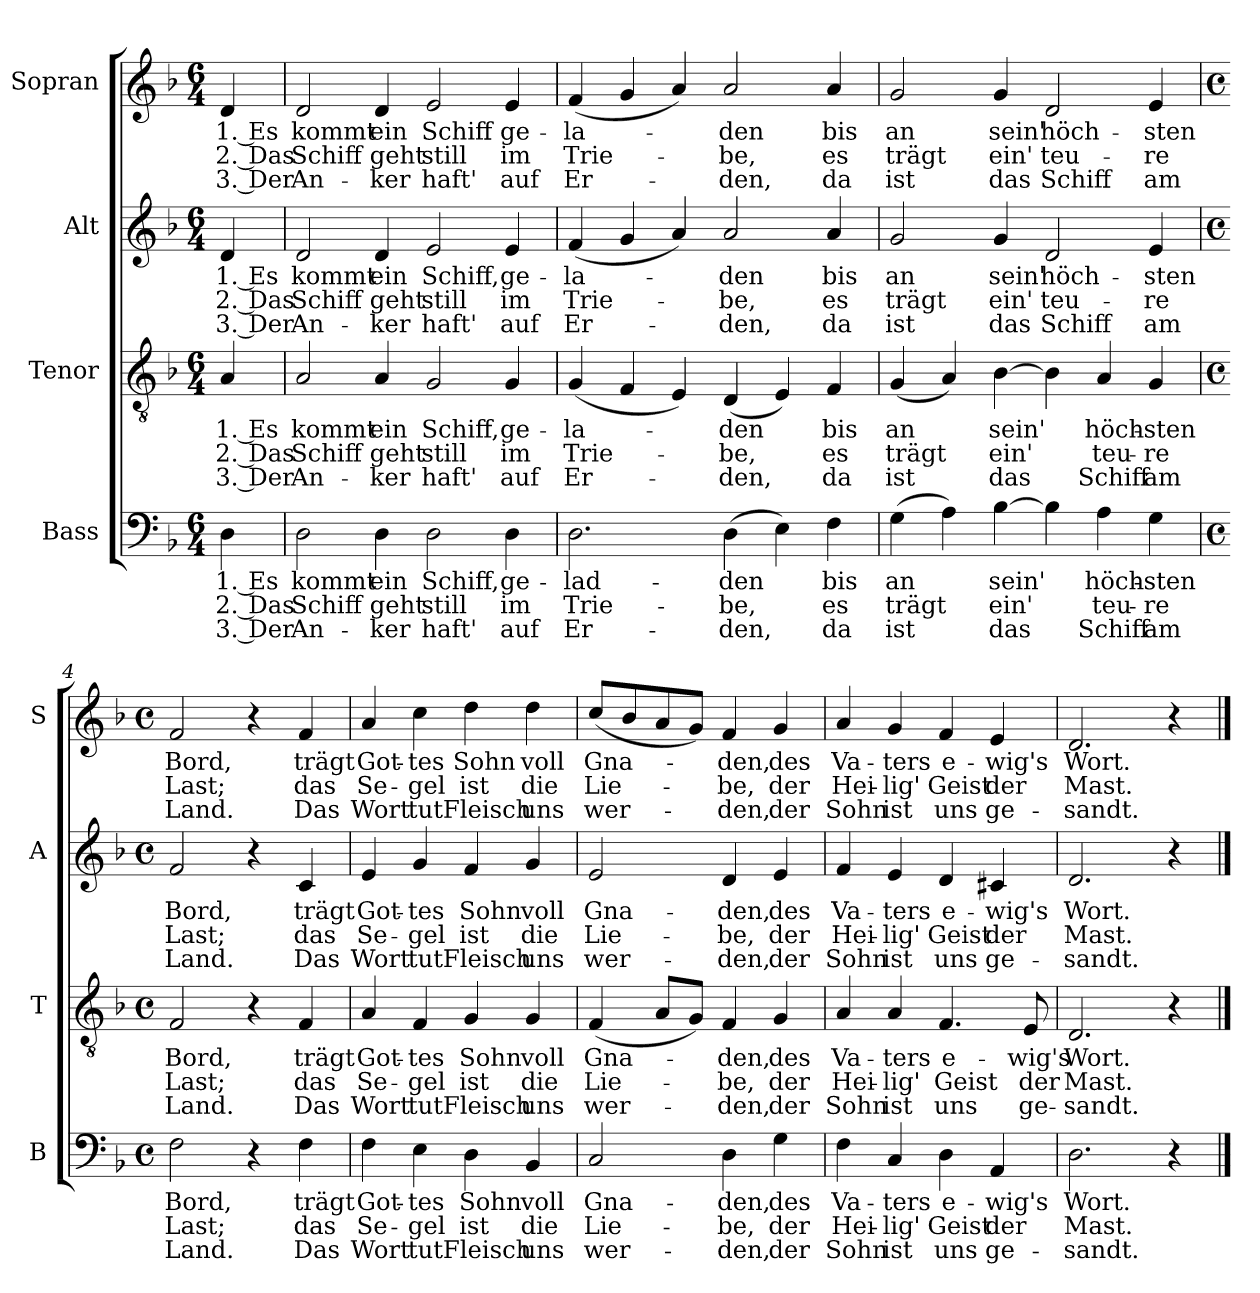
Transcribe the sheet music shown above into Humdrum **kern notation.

**kern	**text	**text	**text	**kern	**text	**text	**text	**kern	**text	**text	**text	**kern	**text	**text	**text
*part4	*part4	*part4	*part4	*part3	*part3	*part3	*part3	*part2	*part2	*part2	*part2	*part1	*part1	*part1	*part1
*staff4	*staff4	*staff4	*staff4	*staff3	*staff3	*staff3	*staff3	*staff2	*staff2	*staff2	*staff2	*staff1	*staff1	*staff1	*staff1
*I"Bass	*	*	*	*I"Tenor	*	*	*	*I"Alt	*	*	*	*I"Sopran	*	*	*
*I'B	*	*	*	*I'T	*	*	*	*I'A	*	*	*	*I'S	*	*	*
*clefF4	*	*	*	*clefGv2	*	*	*	*clefG2	*	*	*	*clefG2	*	*	*
*k[b-]	*	*	*	*k[b-]	*	*	*	*k[b-]	*	*	*	*k[b-]	*	*	*
*F:	*	*	*	*F:	*	*	*	*F:	*	*	*	*F:	*	*	*
*M6/4	*	*	*	*M6/4	*	*	*	*M6/4	*	*	*	*M6/4	*	*	*
=	=	=	=	=	=	=	=	=	=	=	=	=	=	=	=
!	!LO:LY:b	!LO:LY:b	!LO:LY:b	!	!LO:LY:b	!LO:LY:b	!LO:LY:b	!	!LO:LY:b	!LO:LY:b	!LO:LY:b	!	!LO:LY:b	!LO:LY:b	!LO:LY:b
4D\	1. Es	2. Das	3. Der	4A/	1. Es	2. Das	3. Der	4d/	1. Es	2. Das	3. Der	4d/	1. Es	2. Das	3. Der
=1	=1	=1	=1	=1	=1	=1	=1	=1	=1	=1	=1	=1	=1	=1	=1
!	!LO:LY:b	!LO:LY:b	!LO:LY:b	!	!LO:LY:b	!LO:LY:b	!LO:LY:b	!	!LO:LY:b	!LO:LY:b	!LO:LY:b	!	!LO:LY:b	!LO:LY:b	!LO:LY:b
2D\	kommt	Schiff	An-	2A/	kommt	Schiff	An-	2d/	kommt	Schiff	An-	2d/	kommt	Schiff	An-
!	!LO:LY:b	!LO:LY:b	!LO:LY:b	!	!LO:LY:b	!LO:LY:b	!LO:LY:b	!	!LO:LY:b	!LO:LY:b	!LO:LY:b	!	!LO:LY:b	!LO:LY:b	!LO:LY:b
4D\	ein	geht	-ker	4A/	ein	geht	-ker	4d/	ein	geht	-ker	4d/	ein	geht	-ker
!	!LO:LY:b	!LO:LY:b	!LO:LY:b	!	!LO:LY:b	!LO:LY:b	!LO:LY:b	!	!LO:LY:b	!LO:LY:b	!LO:LY:b	!	!LO:LY:b	!LO:LY:b	!LO:LY:b
2D\	Schiff,	still	haft'	2G/	Schiff,	still	haft'	2e/	Schiff,	still	haft'	2e/	Schiff	still	haft'
!	!LO:LY:b	!LO:LY:b	!LO:LY:b	!	!LO:LY:b	!LO:LY:b	!LO:LY:b	!	!LO:LY:b	!LO:LY:b	!LO:LY:b	!	!LO:LY:b	!LO:LY:b	!LO:LY:b
4D\	ge-	im	auf	4G/	ge-	im	auf	4e/	ge-	im	auf	4e/	ge-	im	auf
=2	=2	=2	=2	=2	=2	=2	=2	=2	=2	=2	=2	=2	=2	=2	=2
!	!LO:LY:b	!LO:LY:b	!LO:LY:b	!	!LO:LY:b	!LO:LY:b	!LO:LY:b	!	!LO:LY:b	!LO:LY:b	!LO:LY:b	!	!LO:LY:b	!LO:LY:b	!LO:LY:b
2.D\	-lad-	Trie-	Er-	(<4G/	-la-	Trie-	Er-	(<4f/	-la-	Trie-	Er-	(<4f/	-la-	Trie-	Er-
.	.	.	.	4F/	.	.	.	4g/	.	.	.	4g/	.	.	.
.	.	.	.	4E/)	.	.	.	4a/)	.	.	.	4a/)	.	.	.
!	!LO:LY:b	!LO:LY:b	!LO:LY:b	!	!LO:LY:b	!LO:LY:b	!LO:LY:b	!	!LO:LY:b	!LO:LY:b	!LO:LY:b	!	!LO:LY:b	!LO:LY:b	!LO:LY:b
(>4D\	-den	-be,	-den,	(<4D/	-den	-be,	-den,	2a/	-den	-be,	-den,	2a/	-den	-be,	-den,
4E\)	.	.	.	4E/)	.	.	.	.	.	.	.	.	.	.	.
!	!LO:LY:b	!LO:LY:b	!LO:LY:b	!	!LO:LY:b	!LO:LY:b	!LO:LY:b	!	!LO:LY:b	!LO:LY:b	!LO:LY:b	!	!LO:LY:b	!LO:LY:b	!LO:LY:b
4F\	bis	es	da	4F/	bis	es	da	4a/	bis	es	da	4a/	bis	es	da
=3	=3	=3	=3	=3	=3	=3	=3	=3	=3	=3	=3	=3	=3	=3	=3
!	!LO:LY:b	!LO:LY:b	!LO:LY:b	!	!LO:LY:b	!LO:LY:b	!LO:LY:b	!	!LO:LY:b	!LO:LY:b	!LO:LY:b	!	!LO:LY:b	!LO:LY:b	!LO:LY:b
(>4G\	an	trägt	ist	(<4G/	an	trägt	ist	2g/	an	trägt	ist	2g/	an	trägt	ist
4A\)	.	.	.	4A/)	.	.	.	.	.	.	.	.	.	.	.
!	!LO:LY:b	!LO:LY:b	!LO:LY:b	!	!LO:LY:b	!LO:LY:b	!LO:LY:b	!	!LO:LY:b	!LO:LY:b	!LO:LY:b	!	!LO:LY:b	!LO:LY:b	!LO:LY:b
[4B-\	sein'	ein'	das	[4B-\	sein'	ein'	das	4g/	sein'	ein'	das	4g/	sein'	ein'	das
!	!	!	!	!	!	!	!	!	!LO:LY:b	!LO:LY:b	!LO:LY:b	!	!LO:LY:b	!LO:LY:b	!LO:LY:b
4B-\]	.	.	.	4B-\]	.	.	.	2d/	höch-	teu-	Schiff	2d/	höch-	teu-	Schiff
!	!LO:LY:b	!LO:LY:b	!LO:LY:b	!	!LO:LY:b	!LO:LY:b	!LO:LY:b	!	!	!	!	!	!	!	!
4A\	höch-	teu-	Schiff	4A/	höch-	teu-	Schiff	.	.	.	.	.	.	.	.
!	!LO:LY:b	!LO:LY:b	!LO:LY:b	!	!LO:LY:b	!LO:LY:b	!LO:LY:b	!	!LO:LY:b	!LO:LY:b	!LO:LY:b	!	!LO:LY:b	!LO:LY:b	!LO:LY:b
4G\	-sten	-re	am	4G/	-sten	-re	am	4e/	-sten	-re	am	4e/	-sten	-re	am
!!LO:PB:g=z
=4	=4	=4	=4	=4	=4	=4	=4	=4	=4	=4	=4	=4	=4	=4	=4
*M4/4	*	*	*	*M4/4	*	*	*	*M4/4	*	*	*	*M4/4	*	*	*
*met(c)	*	*	*	*met(c)	*	*	*	*met(c)	*	*	*	*met(c)	*	*	*
!	!LO:LY:b	!LO:LY:b	!LO:LY:b	!	!LO:LY:b	!LO:LY:b	!LO:LY:b	!	!LO:LY:b	!LO:LY:b	!LO:LY:b	!	!LO:LY:b	!LO:LY:b	!LO:LY:b
2F\	Bord,	Last;	Land.	2F/	Bord,	Last;	Land.	2f/	Bord,	Last;	Land.	2f/	Bord,	Last;	Land.
4r	.	.	.	4r	.	.	.	4r	.	.	.	4r	.	.	.
!	!LO:LY:b	!LO:LY:b	!LO:LY:b	!	!LO:LY:b	!LO:LY:b	!LO:LY:b	!	!LO:LY:b	!LO:LY:b	!LO:LY:b	!	!LO:LY:b	!LO:LY:b	!LO:LY:b
4F\	trägt	das	Das	4F/	trägt	das	Das	4c/	trägt	das	Das	4f/	trägt	das	Das
=5	=5	=5	=5	=5	=5	=5	=5	=5	=5	=5	=5	=5	=5	=5	=5
!	!LO:LY:b	!LO:LY:b	!LO:LY:b	!	!LO:LY:b	!LO:LY:b	!LO:LY:b	!	!LO:LY:b	!LO:LY:b	!LO:LY:b	!	!LO:LY:b	!LO:LY:b	!LO:LY:b
4F\	Got-	Se-	Wort	4A/	Got-	Se-	Wort	4e/	Got-	Se-	Wort	4a/	Got-	Se-	Wort
!	!LO:LY:b	!LO:LY:b	!LO:LY:b	!	!LO:LY:b	!LO:LY:b	!LO:LY:b	!	!LO:LY:b	!LO:LY:b	!LO:LY:b	!	!LO:LY:b	!LO:LY:b	!LO:LY:b
4E\	-tes	-gel	tut	4F/	-tes	-gel	tut	4g/	-tes	-gel	tut	4cc\	-tes	-gel	tut
!	!LO:LY:b	!LO:LY:b	!LO:LY:b	!	!LO:LY:b	!LO:LY:b	!LO:LY:b	!	!LO:LY:b	!LO:LY:b	!LO:LY:b	!	!LO:LY:b	!LO:LY:b	!LO:LY:b
4D\	Sohn	ist	Fleisch	4G/	Sohn	ist	Fleisch	4f/	Sohn	ist	Fleisch	4dd\	Sohn	ist	Fleisch
!	!LO:LY:b	!LO:LY:b	!LO:LY:b	!	!LO:LY:b	!LO:LY:b	!LO:LY:b	!	!LO:LY:b	!LO:LY:b	!LO:LY:b	!	!LO:LY:b	!LO:LY:b	!LO:LY:b
4BB-/	voll	die	uns	4G/	voll	die	uns	4g/	voll	die	uns	4dd\	voll	die	uns
=6	=6	=6	=6	=6	=6	=6	=6	=6	=6	=6	=6	=6	=6	=6	=6
!	!LO:LY:b	!LO:LY:b	!LO:LY:b	!	!LO:LY:b	!LO:LY:b	!LO:LY:b	!	!LO:LY:b	!LO:LY:b	!LO:LY:b	!	!LO:LY:b	!LO:LY:b	!LO:LY:b
2C/	Gna-	Lie-	wer-	(<4F/	Gna-	Lie-	wer-	2e/	Gna-	Lie-	wer-	(<8cc/L	Gna-	Lie-	wer-
.	.	.	.	.	.	.	.	.	.	.	.	8b-/	.	.	.
.	.	.	.	8A/L	.	.	.	.	.	.	.	8a/	.	.	.
.	.	.	.	8G/J)	.	.	.	.	.	.	.	8g/J)	.	.	.
!	!LO:LY:b	!LO:LY:b	!LO:LY:b	!	!LO:LY:b	!LO:LY:b	!LO:LY:b	!	!LO:LY:b	!LO:LY:b	!LO:LY:b	!	!LO:LY:b	!LO:LY:b	!LO:LY:b
4D\	-den,	-be,	-den,	4F/	-den,	-be,	-den,	4d/	-den,	-be,	-den,	4f/	-den,	-be,	-den,
!	!LO:LY:b	!LO:LY:b	!LO:LY:b	!	!LO:LY:b	!LO:LY:b	!LO:LY:b	!	!LO:LY:b	!LO:LY:b	!LO:LY:b	!	!LO:LY:b	!LO:LY:b	!LO:LY:b
4G\	des	der	der	4G/	des	der	der	4e/	des	der	der	4g/	des	der	der
=7	=7	=7	=7	=7	=7	=7	=7	=7	=7	=7	=7	=7	=7	=7	=7
!	!LO:LY:b	!LO:LY:b	!LO:LY:b	!	!LO:LY:b	!LO:LY:b	!LO:LY:b	!	!LO:LY:b	!LO:LY:b	!LO:LY:b	!	!LO:LY:b	!LO:LY:b	!LO:LY:b
4F\	Va-	Hei-	Sohn	4A/	Va-	Hei-	Sohn	4f/	Va-	Hei-	Sohn	4a/	Va-	Hei-	Sohn
!	!LO:LY:b	!LO:LY:b	!LO:LY:b	!	!LO:LY:b	!LO:LY:b	!LO:LY:b	!	!LO:LY:b	!LO:LY:b	!LO:LY:b	!	!LO:LY:b	!LO:LY:b	!LO:LY:b
4C/	-ters	-lig'	ist	4A/	-ters	-lig'	ist	4e/	-ters	-lig'	ist	4g/	-ters	-lig'	ist
!	!LO:LY:b	!LO:LY:b	!LO:LY:b	!	!LO:LY:b	!LO:LY:b	!LO:LY:b	!	!LO:LY:b	!LO:LY:b	!LO:LY:b	!	!LO:LY:b	!LO:LY:b	!LO:LY:b
4D\	e-	Geist	uns	4.F/	e-	Geist	uns	4d/	e-	Geist	uns	4f/	e-	Geist	uns
!	!LO:LY:b	!LO:LY:b	!LO:LY:b	!	!	!	!	!	!LO:LY:b	!LO:LY:b	!LO:LY:b	!	!LO:LY:b	!LO:LY:b	!LO:LY:b
4AA/	-wig's	der	ge-	.	.	.	.	4c#X/	-wig's	der	ge-	4e/	-wig's	der	ge-
!	!	!	!	!	!LO:LY:b	!LO:LY:b	!LO:LY:b	!	!	!	!	!	!	!	!
.	.	.	.	8E/	-wig's	der	ge-	.	.	.	.	.	.	.	.
=8	=8	=8	=8	=8	=8	=8	=8	=8	=8	=8	=8	=8	=8	=8	=8
!	!LO:LY:b	!LO:LY:b	!LO:LY:b	!	!LO:LY:b	!LO:LY:b	!LO:LY:b	!	!LO:LY:b	!LO:LY:b	!LO:LY:b	!	!LO:LY:b	!LO:LY:b	!LO:LY:b
2.D\	Wort.	Mast.	-sandt.	2.D/	Wort.	Mast.	-sandt.	2.d/	Wort.	Mast.	-sandt.	2.d/	Wort.	Mast.	-sandt.
4r	.	.	.	4r	.	.	.	4r	.	.	.	4r	.	.	.
==	==	==	==	==	==	==	==	==	==	==	==	==	==	==	==
*-	*-	*-	*-	*-	*-	*-	*-	*-	*-	*-	*-	*-	*-	*-	*-
